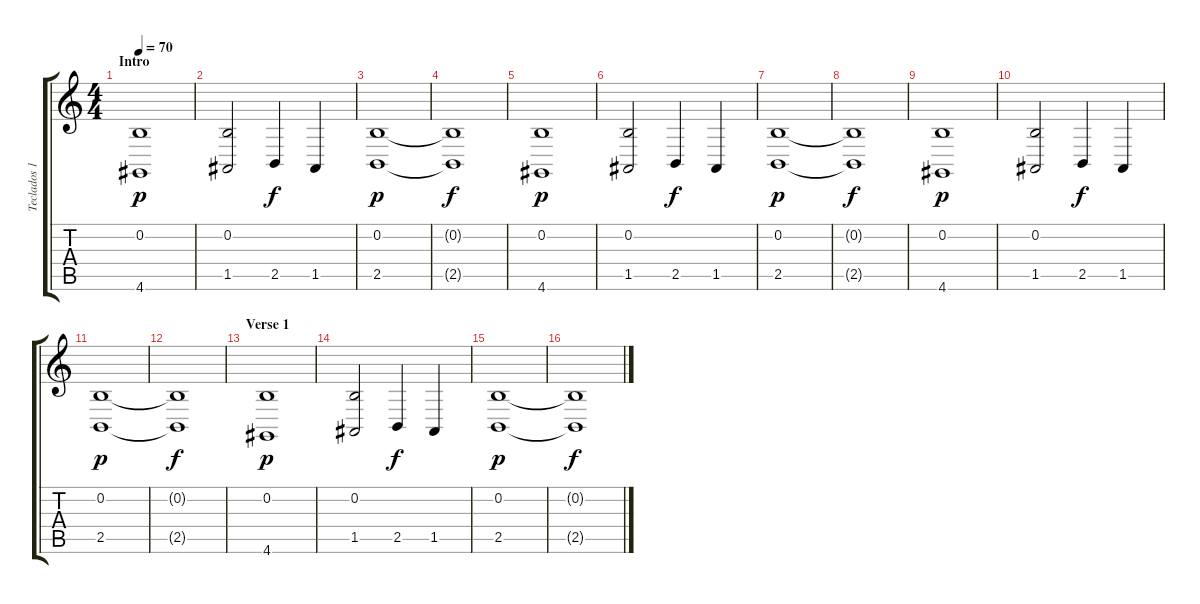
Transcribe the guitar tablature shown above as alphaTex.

\track ("Teclados 1" "Teclados 1") {instrument pad7halo}
\staff {score tabs}
\tuning (E4 B3 G3 D3 A2 E2) {hide}
\ts (4 4)
\section ("" "Intro")
\tempo 70
\clef g2
\ks c
(0.2 4.6).1{dy p instrument pad7halo} |
(0.2 1.5).2 2.5.4{dy f} 1.5.4 |
(0.2 2.5).1{dy p} |
(0.2{t} 2.5{t}).1{dy f} |
(0.2 4.6).1{dy p} |
(0.2 1.5).2 2.5.4{dy f} 1.5.4 |
(0.2 2.5).1{dy p} |
(0.2{t} 2.5{t}).1{dy f} |
(0.2 4.6).1{dy p} |
(0.2 1.5).2 2.5.4{dy f} 1.5.4 |
(0.2 2.5).1{dy p} |
(0.2{t} 2.5{t}).1{dy f} |
\section ("" "Verse 1")
(0.2 4.6).1{dy p} |
(0.2 1.5).2 2.5.4{dy f} 1.5.4 |
(0.2 2.5).1{dy p} |
(0.2{t} 2.5{t}).1{dy f}
